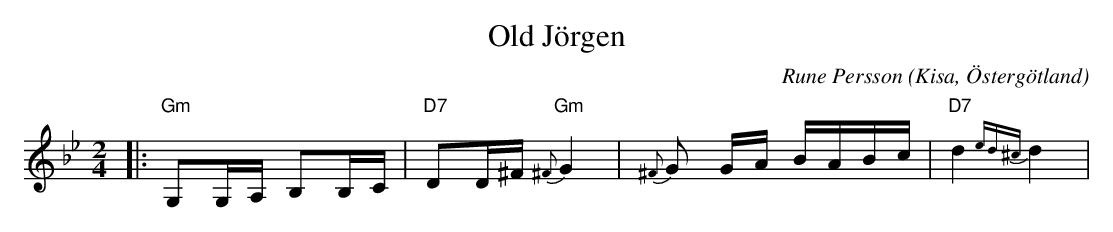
X:1
T:Old Jörgen
C:Rune Persson
O:Kisa, Östergötland
Q:60
M:2/4
L:1/8
K:Gm
|:"Gm"G,G,/A,/ B,B,/C/|"D7"DD/^F/ "Gm"{^F}G2|{^F}G G/A/ B/A/B/c/|"D7"d2 {ed^c}d2|
